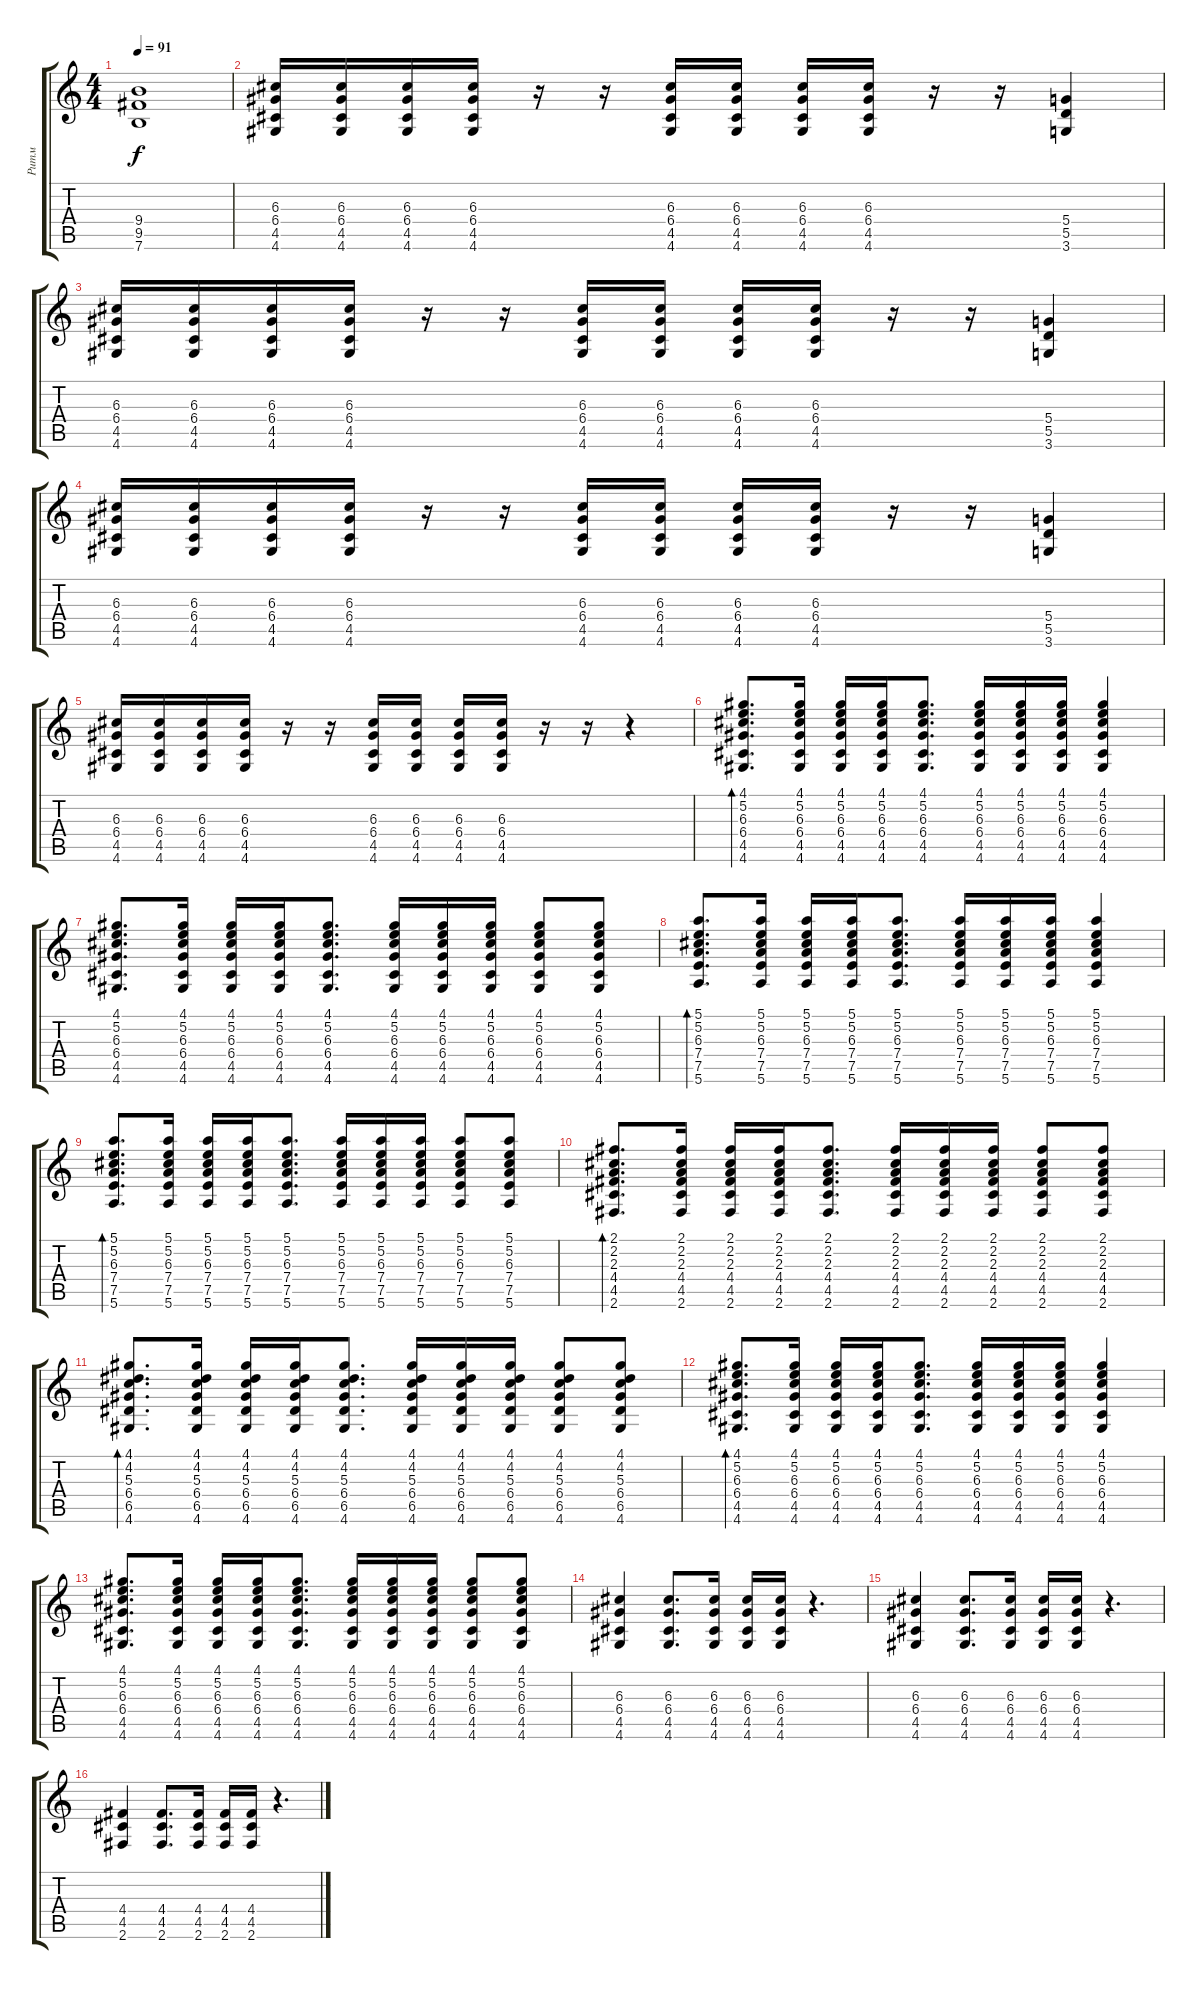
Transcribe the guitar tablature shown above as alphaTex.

\track ("Ритм" "Ритм") {instrument acousticguitarsteel}
\staff {score tabs}
\tuning (E4 B3 G3 D3 A2 E2) {hide}
\ts (4 4)
\tempo 91
\clef g2
\ks c
(9.4 9.5 7.6).1{dy f} |
(6.3 6.4 4.5 4.6).16 (6.3 6.4 4.5 4.6).16 (6.3 6.4 4.5 4.6).16 (6.3 6.4 4.5 4.6).16 r.16 r.16 (6.3 6.4 4.5 4.6).16 (6.3 6.4 4.5 4.6).16 (6.3 6.4 4.5 4.6).16 (6.3 6.4 4.5 4.6).16 r.16 r.16 (5.4 5.5 3.6).4 |
(6.3 6.4 4.5 4.6).16 (6.3 6.4 4.5 4.6).16 (6.3 6.4 4.5 4.6).16 (6.3 6.4 4.5 4.6).16 r.16 r.16 (6.3 6.4 4.5 4.6).16 (6.3 6.4 4.5 4.6).16 (6.3 6.4 4.5 4.6).16 (6.3 6.4 4.5 4.6).16 r.16 r.16 (5.4 5.5 3.6).4 |
(6.3 6.4 4.5 4.6).16 (6.3 6.4 4.5 4.6).16 (6.3 6.4 4.5 4.6).16 (6.3 6.4 4.5 4.6).16 r.16 r.16 (6.3 6.4 4.5 4.6).16 (6.3 6.4 4.5 4.6).16 (6.3 6.4 4.5 4.6).16 (6.3 6.4 4.5 4.6).16 r.16 r.16 (5.4 5.5 3.6).4 |
(6.3 6.4 4.5 4.6).16 (6.3 6.4 4.5 4.6).16 (6.3 6.4 4.5 4.6).16 (6.3 6.4 4.5 4.6).16 r.16 r.16 (6.3 6.4 4.5 4.6).16 (6.3 6.4 4.5 4.6).16 (6.3 6.4 4.5 4.6).16 (6.3 6.4 4.5 4.6).16 r.16 r.16 r.4 |
(4.1 5.2 6.3 6.4 4.5 4.6).8{d bd 60 volume 9 instrument acousticguitarsteel} (4.1 5.2 6.3 6.4 4.5 4.6).16 (4.1 5.2 6.3 6.4 4.5 4.6).16 (4.1 5.2 6.3 6.4 4.5 4.6).16 (4.1 5.2 6.3 6.4 4.5 4.6).8{d} (4.1 5.2 6.3 6.4 4.5 4.6).16 (4.1 5.2 6.3 6.4 4.5 4.6).16 (4.1 5.2 6.3 6.4 4.5 4.6).16 (4.1 5.2 6.3 6.4 4.5 4.6).4 |
(4.1 5.2 6.3 6.4 4.5 4.6).8{d} (4.1 5.2 6.3 6.4 4.5 4.6).16 (4.1 5.2 6.3 6.4 4.5 4.6).16 (4.1 5.2 6.3 6.4 4.5 4.6).16 (4.1 5.2 6.3 6.4 4.5 4.6).8{d} (4.1 5.2 6.3 6.4 4.5 4.6).16 (4.1 5.2 6.3 6.4 4.5 4.6).16 (4.1 5.2 6.3 6.4 4.5 4.6).16 (4.1 5.2 6.3 6.4 4.5 4.6).8 (4.1 5.2 6.3 6.4 4.5 4.6).8 |
(5.1 5.2 6.3 7.4 7.5 5.6).8{d bd 60} (5.1 5.2 6.3 7.4 7.5 5.6).16 (5.1 5.2 6.3 7.4 7.5 5.6).16 (5.1 5.2 6.3 7.4 7.5 5.6).16 (5.1 5.2 6.3 7.4 7.5 5.6).8{d} (5.1 5.2 6.3 7.4 7.5 5.6).16 (5.1 5.2 6.3 7.4 7.5 5.6).16 (5.1 5.2 6.3 7.4 7.5 5.6).16 (5.1 5.2 6.3 7.4 7.5 5.6).4 |
(5.1 5.2 6.3 7.4 7.5 5.6).8{d bd 60} (5.1 5.2 6.3 7.4 7.5 5.6).16 (5.1 5.2 6.3 7.4 7.5 5.6).16 (5.1 5.2 6.3 7.4 7.5 5.6).16 (5.1 5.2 6.3 7.4 7.5 5.6).8{d} (5.1 5.2 6.3 7.4 7.5 5.6).16 (5.1 5.2 6.3 7.4 7.5 5.6).16 (5.1 5.2 6.3 7.4 7.5 5.6).16 (5.1 5.2 6.3 7.4 7.5 5.6).8 (5.1 5.2 6.3 7.4 7.5 5.6).8 |
(2.1 2.2 2.3 4.4 4.5 2.6).8{d bd 60} (2.1 2.2 2.3 4.4 4.5 2.6).16 (2.1 2.2 2.3 4.4 4.5 2.6).16 (2.1 2.2 2.3 4.4 4.5 2.6).16 (2.1 2.2 2.3 4.4 4.5 2.6).8{d} (2.1 2.2 2.3 4.4 4.5 2.6).16 (2.1 2.2 2.3 4.4 4.5 2.6).16 (2.1 2.2 2.3 4.4 4.5 2.6).16 (2.1 2.2 2.3 4.4 4.5 2.6).8 (2.1 2.2 2.3 4.4 4.5 2.6).8 |
(4.1 4.2 5.3 6.4 6.5 4.6).8{d bd 60} (4.1 4.2 5.3 6.4 6.5 4.6).16 (4.1 4.2 5.3 6.4 6.5 4.6).16 (4.1 4.2 5.3 6.4 6.5 4.6).16 (4.1 4.2 5.3 6.4 6.5 4.6).8{d} (4.1 4.2 5.3 6.4 6.5 4.6).16 (4.1 4.2 5.3 6.4 6.5 4.6).16 (4.1 4.2 5.3 6.4 6.5 4.6).16 (4.1 4.2 5.3 6.4 6.5 4.6).8 (4.1 4.2 5.3 6.4 6.5 4.6).8 |
(4.1 5.2 6.3 6.4 4.5 4.6).8{d bd 60} (4.1 5.2 6.3 6.4 4.5 4.6).16 (4.1 5.2 6.3 6.4 4.5 4.6).16 (4.1 5.2 6.3 6.4 4.5 4.6).16 (4.1 5.2 6.3 6.4 4.5 4.6).8{d} (4.1 5.2 6.3 6.4 4.5 4.6).16 (4.1 5.2 6.3 6.4 4.5 4.6).16 (4.1 5.2 6.3 6.4 4.5 4.6).16 (4.1 5.2 6.3 6.4 4.5 4.6).4 |
(4.1 5.2 6.3 6.4 4.5 4.6).8{d} (4.1 5.2 6.3 6.4 4.5 4.6).16 (4.1 5.2 6.3 6.4 4.5 4.6).16 (4.1 5.2 6.3 6.4 4.5 4.6).16 (4.1 5.2 6.3 6.4 4.5 4.6).8{d} (4.1 5.2 6.3 6.4 4.5 4.6).16 (4.1 5.2 6.3 6.4 4.5 4.6).16 (4.1 5.2 6.3 6.4 4.5 4.6).16 (4.1 5.2 6.3 6.4 4.5 4.6).8 (4.1 5.2 6.3 6.4 4.5 4.6).8 |
(6.3 6.4 4.5 4.6).4{volume 16 instrument distortionguitar} (6.3 6.4 4.5 4.6).8{d} (6.3 6.4 4.5 4.6).16 (6.3 6.4 4.5 4.6).16 (6.3 6.4 4.5 4.6).16 r.4{d} |
(6.3 6.4 4.5 4.6).4 (6.3 6.4 4.5 4.6).8{d} (6.3 6.4 4.5 4.6).16 (6.3 6.4 4.5 4.6).16 (6.3 6.4 4.5 4.6).16 r.4{d} |
(4.4 4.5 2.6).4 (4.4 4.5 2.6).8{d} (4.4 4.5 2.6).16 (4.4 4.5 2.6).16 (4.4 4.5 2.6).16 r.4{d}
